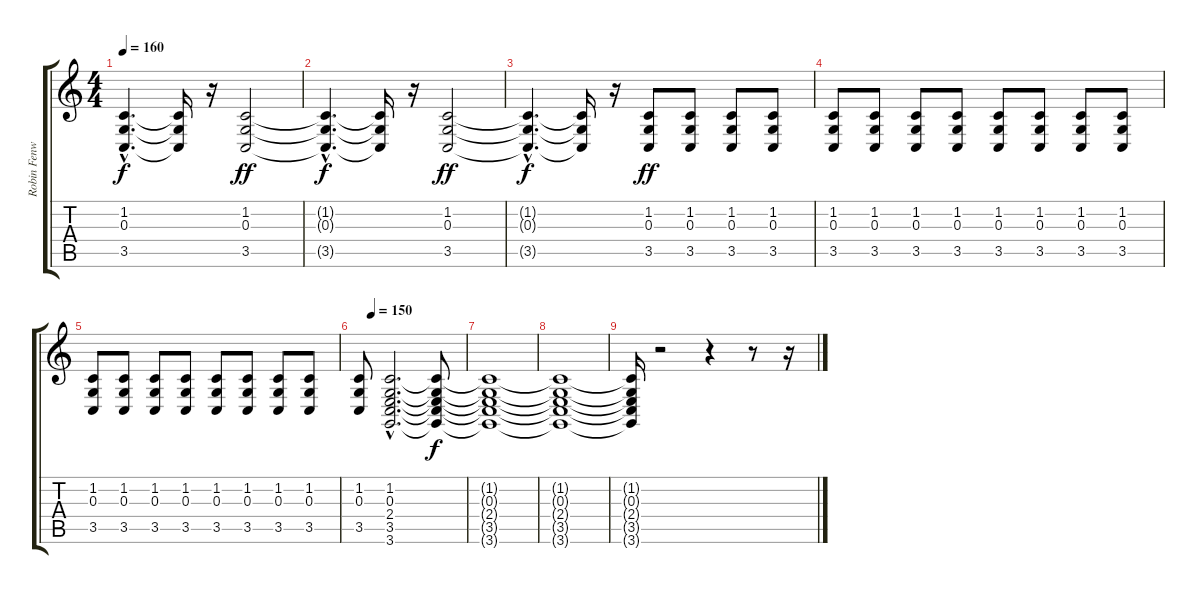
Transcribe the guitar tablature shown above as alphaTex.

\track ("Robin Fenwick" "Robin Fenw") {instrument synthstrings2}
\staff {score tabs}
\tuning (E4 B3 G3 D3 A2 E2) {hide}
\ts (4 4)
\tempo 160
\clef g2
\ks c
(1.2{hac t} 0.3{hac t} 3.5{hac t}).4{d dy f} (1.2{t} 0.3{t} 3.5{t}).16 r.16 (1.2 0.3 3.5).2{dy ff} |
(1.2{hac t} 0.3{hac t} 3.5{hac t}).4{d dy f} (1.2{t} 0.3{t} 3.5{t}).16 r.16 (1.2 0.3 3.5).2{dy ff} |
(1.2{hac t} 0.3{hac t} 3.5{hac t}).4{d dy f} (1.2{t} 0.3{t} 3.5{t}).16 r.16 (1.2 0.3 3.5).8{dy ff instrument mutedtrumpet} (1.2 0.3 3.5).8 (1.2 0.3 3.5).8 (1.2 0.3 3.5).8 |
(1.2 0.3 3.5).8 (1.2 0.3 3.5).8 (1.2 0.3 3.5).8 (1.2 0.3 3.5).8 (1.2 0.3 3.5).8 (1.2 0.3 3.5).8 (1.2 0.3 3.5).8 (1.2 0.3 3.5).8 |
(1.2 0.3 3.5).8 (1.2 0.3 3.5).8 (1.2 0.3 3.5).8 (1.2 0.3 3.5).8 (1.2 0.3 3.5).8 (1.2 0.3 3.5).8 (1.2 0.3 3.5).8 (1.2 0.3 3.5).8 |
\tempo (150 0.125)
(1.2 0.3 3.5).8 (1.2{hac} 0.3{hac} 2.4{hac} 3.5{hac} 3.6{hac}).2{d} (1.2{t} 0.3{t} 2.4{t} 3.5{t} 3.6{t}).8{dy f} |
(1.2{t} 0.3{t} 2.4{t} 3.5{t} 3.6{t}).1 |
(1.2{t} 0.3{t} 2.4{t} 3.5{t} 3.6{t}).1 |
(1.2{t} 0.3{t} 2.4{t} 3.5{t} 3.6{t}).16 r.2 r.4 r.8 r.16
